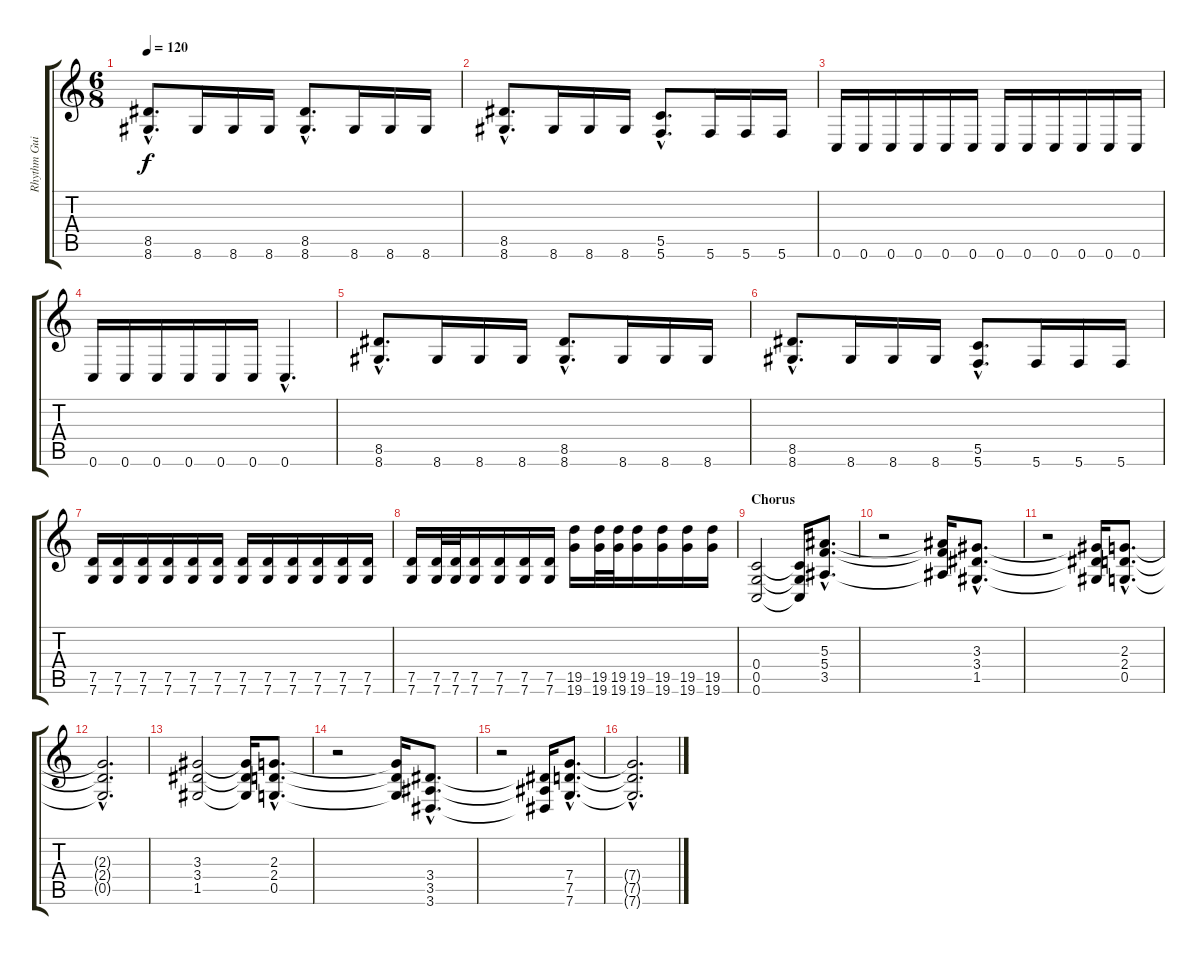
\track ("Rhythm Guitar" "Rhythm Gui") {instrument distortionguitar}
\staff {score tabs}
\tuning (D4 A3 F3 C3 G2 C2) {hide}
\ts (6 8)
\tempo 120
\clef g2
\ks c
(8.5{hac} 8.6{hac}).8{d dy f} 8.6.16 8.6.16 8.6.16 (8.5{hac} 8.6{hac}).8{d} 8.6.16 8.6.16 8.6.16 |
(8.5{hac} 8.6{hac}).8{d} 8.6.16 8.6.16 8.6.16 (5.5{hac} 5.6{hac}).8{d} 5.6.16 5.6.16 5.6.16 |
0.6.16 0.6.16 0.6.16 0.6.16 0.6.16 0.6.16 0.6.16 0.6.16 0.6.16 0.6.16 0.6.16 0.6.16 |
0.6.16 0.6.16 0.6.16 0.6.16 0.6.16 0.6.16 0.6{hac}.4{d} |
(8.5{hac} 8.6{hac}).8{d} 8.6.16 8.6.16 8.6.16 (8.5{hac} 8.6{hac}).8{d} 8.6.16 8.6.16 8.6.16 |
(8.5{hac} 8.6{hac}).8{d} 8.6.16 8.6.16 8.6.16 (5.5{hac} 5.6{hac}).8{d} 5.6.16 5.6.16 5.6.16 |
(7.5 7.6).16 (7.5 7.6).16 (7.5 7.6).16 (7.5 7.6).16 (7.5 7.6).16 (7.5 7.6).16 (7.5 7.6).16 (7.5 7.6).16 (7.5 7.6).16 (7.5 7.6).16 (7.5 7.6).16 (7.5 7.6).16 |
(7.5 7.6).16 (7.5 7.6).32 (7.5 7.6).32 (7.5 7.6).16 (7.5 7.6).16 (7.5 7.6).16 (7.5 7.6).16 (19.5 19.6).16 (19.5 19.6).32 (19.5 19.6).32 (19.5 19.6).16 (19.5 19.6).16 (19.5 19.6).16 (19.5 19.6).16 |
\section ("" "Chorus")
(0.4 0.5 0.6).2 (0.4{t} 0.5{t} 0.6{t}).16 (5.3{hac} 5.4{hac} 3.5{hac}).8{d} |
r.2 (5.3{t} 5.4{t} 3.5{t}).16 (3.3{hac} 3.4{hac} 1.5{hac}).8{d} |
r.2 (3.3{t} 3.4{t} 1.5{t}).16 (2.3{hac} 2.4{hac} 0.5{hac}).8{d} |
(2.3{hac t} 2.4{hac t} 0.5{hac t}).2{d} |
(3.3 3.4 1.5).2 (3.3{t} 3.4{t} 1.5{t}).16 (2.3{hac} 2.4{hac} 0.5{hac}).8{d} |
r.2 (2.3{t} 2.4{t} 0.5{t}).16 (3.4{hac} 3.5{hac} 3.6{hac}).8{d} |
r.2 (3.4{t} 3.5{t} 3.6{t}).16 (7.4{hac} 7.5{hac} 7.6{hac}).8{d} |
(7.4{hac t} 7.5{hac t} 7.6{hac t}).2{d}
